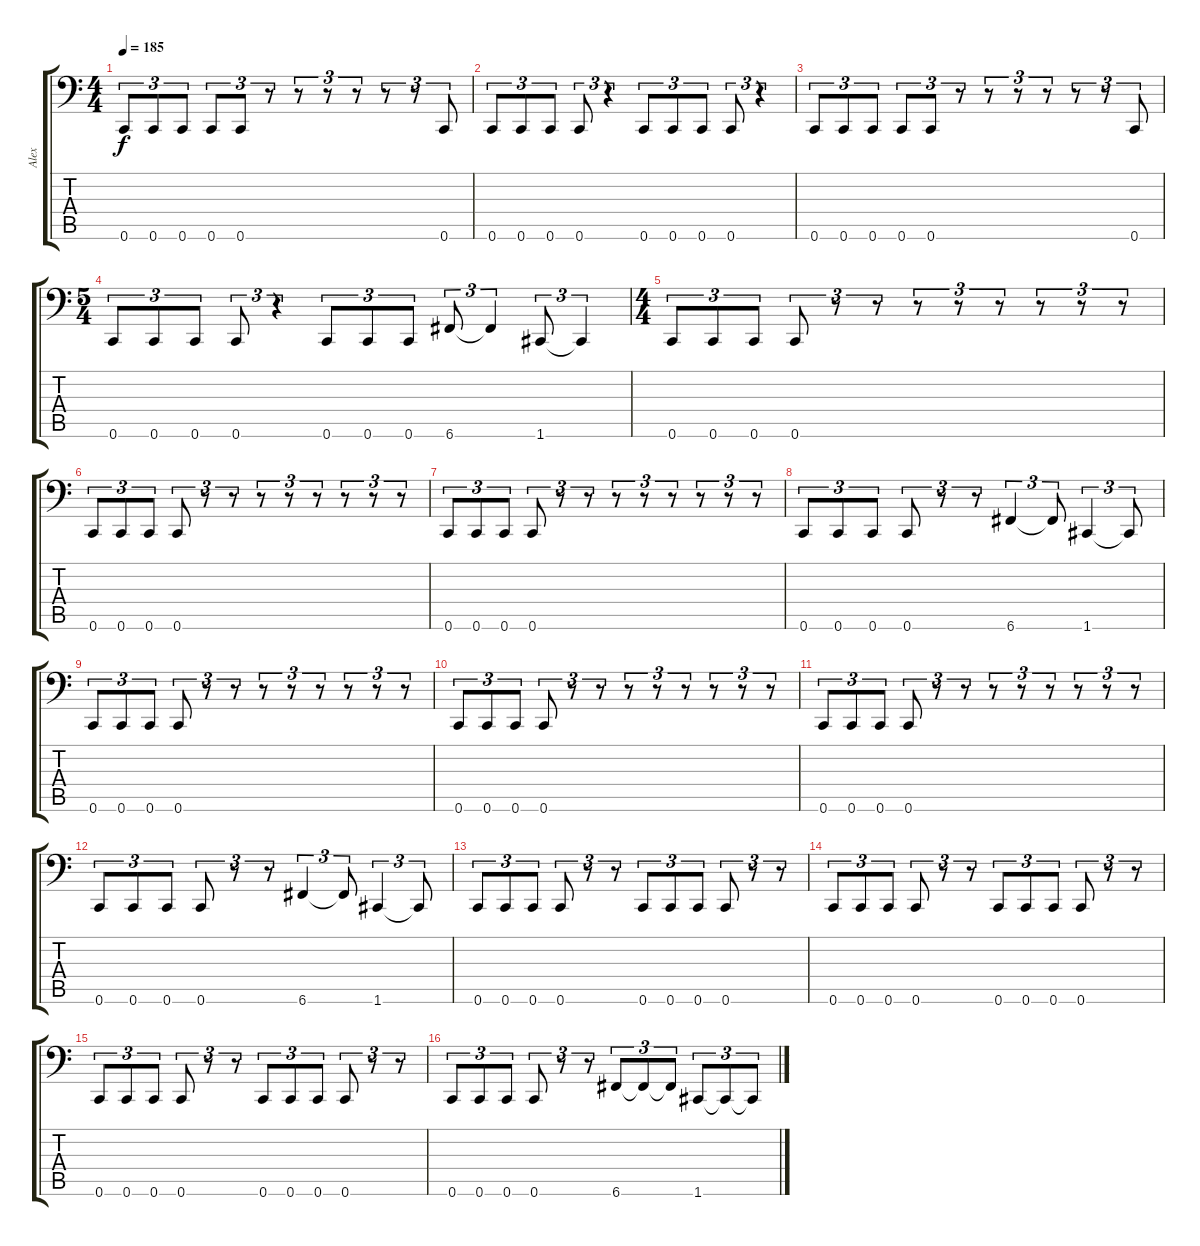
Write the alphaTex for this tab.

\track ("Alex" "Alex") {instrument slapbass1}
\staff {score tabs}
\tuning (D3 A2 F2 C2 G1 C1) {hide}
\ts (4 4)
\tempo 185
\clef f4
\ks c
0.6.8{tu (3 2) dy f} 0.6.8{tu (3 2)} 0.6.8{tu (3 2)} 0.6.8{tu (3 2)} 0.6.8{tu (3 2)} r.8{tu (3 2)} r.8{tu (3 2)} r.8{tu (3 2)} r.8{tu (3 2)} r.8{tu (3 2)} r.8{tu (3 2)} 0.6.8{tu (3 2)} |
0.6.8{tu (3 2)} 0.6.8{tu (3 2)} 0.6.8{tu (3 2)} 0.6.8{tu (3 2)} r.4{tu (3 2)} 0.6.8{tu (3 2)} 0.6.8{tu (3 2)} 0.6.8{tu (3 2)} 0.6.8{tu (3 2)} r.4{tu (3 2)} |
0.6.8{tu (3 2)} 0.6.8{tu (3 2)} 0.6.8{tu (3 2)} 0.6.8{tu (3 2)} 0.6.8{tu (3 2)} r.8{tu (3 2)} r.8{tu (3 2)} r.8{tu (3 2)} r.8{tu (3 2)} r.8{tu (3 2)} r.8{tu (3 2)} 0.6.8{tu (3 2)} |
\ts (5 4)
0.6.8{tu (3 2)} 0.6.8{tu (3 2)} 0.6.8{tu (3 2)} 0.6.8{tu (3 2)} r.4{tu (3 2)} 0.6.8{tu (3 2)} 0.6.8{tu (3 2)} 0.6.8{tu (3 2)} 6.6.8{tu (3 2)} 6.6{t}.4{tu (3 2)} 1.6.8{tu (3 2)} 1.6{t}.4{tu (3 2)} |
\ts (4 4)
0.6.8{tu (3 2)} 0.6.8{tu (3 2)} 0.6.8{tu (3 2)} 0.6.8{tu (3 2)} r.8{tu (3 2)} r.8{tu (3 2)} r.8{tu (3 2)} r.8{tu (3 2)} r.8{tu (3 2)} r.8{tu (3 2)} r.8{tu (3 2)} r.8{tu (3 2)} |
0.6.8{tu (3 2)} 0.6.8{tu (3 2)} 0.6.8{tu (3 2)} 0.6.8{tu (3 2)} r.8{tu (3 2)} r.8{tu (3 2)} r.8{tu (3 2)} r.8{tu (3 2)} r.8{tu (3 2)} r.8{tu (3 2)} r.8{tu (3 2)} r.8{tu (3 2)} |
0.6.8{tu (3 2)} 0.6.8{tu (3 2)} 0.6.8{tu (3 2)} 0.6.8{tu (3 2)} r.8{tu (3 2)} r.8{tu (3 2)} r.8{tu (3 2)} r.8{tu (3 2)} r.8{tu (3 2)} r.8{tu (3 2)} r.8{tu (3 2)} r.8{tu (3 2)} |
0.6.8{tu (3 2)} 0.6.8{tu (3 2)} 0.6.8{tu (3 2)} 0.6.8{tu (3 2)} r.8{tu (3 2)} r.8{tu (3 2)} 6.6.4{tu (3 2)} 6.6{t}.8{tu (3 2)} 1.6.4{tu (3 2)} 1.6{t}.8{tu (3 2)} |
0.6.8{tu (3 2)} 0.6.8{tu (3 2)} 0.6.8{tu (3 2)} 0.6.8{tu (3 2)} r.8{tu (3 2)} r.8{tu (3 2)} r.8{tu (3 2)} r.8{tu (3 2)} r.8{tu (3 2)} r.8{tu (3 2)} r.8{tu (3 2)} r.8{tu (3 2)} |
0.6.8{tu (3 2)} 0.6.8{tu (3 2)} 0.6.8{tu (3 2)} 0.6.8{tu (3 2)} r.8{tu (3 2)} r.8{tu (3 2)} r.8{tu (3 2)} r.8{tu (3 2)} r.8{tu (3 2)} r.8{tu (3 2)} r.8{tu (3 2)} r.8{tu (3 2)} |
0.6.8{tu (3 2)} 0.6.8{tu (3 2)} 0.6.8{tu (3 2)} 0.6.8{tu (3 2)} r.8{tu (3 2)} r.8{tu (3 2)} r.8{tu (3 2)} r.8{tu (3 2)} r.8{tu (3 2)} r.8{tu (3 2)} r.8{tu (3 2)} r.8{tu (3 2)} |
0.6.8{tu (3 2)} 0.6.8{tu (3 2)} 0.6.8{tu (3 2)} 0.6.8{tu (3 2)} r.8{tu (3 2)} r.8{tu (3 2)} 6.6.4{tu (3 2)} 6.6{t}.8{tu (3 2)} 1.6.4{tu (3 2)} 1.6{t}.8{tu (3 2)} |
0.6.8{tu (3 2)} 0.6.8{tu (3 2)} 0.6.8{tu (3 2)} 0.6.8{tu (3 2)} r.8{tu (3 2)} r.8{tu (3 2)} 0.6.8{tu (3 2)} 0.6.8{tu (3 2)} 0.6.8{tu (3 2)} 0.6.8{tu (3 2)} r.8{tu (3 2)} r.8{tu (3 2)} |
0.6.8{tu (3 2)} 0.6.8{tu (3 2)} 0.6.8{tu (3 2)} 0.6.8{tu (3 2)} r.8{tu (3 2)} r.8{tu (3 2)} 0.6.8{tu (3 2)} 0.6.8{tu (3 2)} 0.6.8{tu (3 2)} 0.6.8{tu (3 2)} r.8{tu (3 2)} r.8{tu (3 2)} |
0.6.8{tu (3 2)} 0.6.8{tu (3 2)} 0.6.8{tu (3 2)} 0.6.8{tu (3 2)} r.8{tu (3 2)} r.8{tu (3 2)} 0.6.8{tu (3 2)} 0.6.8{tu (3 2)} 0.6.8{tu (3 2)} 0.6.8{tu (3 2)} r.8{tu (3 2)} r.8{tu (3 2)} |
0.6.8{tu (3 2)} 0.6.8{tu (3 2)} 0.6.8{tu (3 2)} 0.6.8{tu (3 2)} r.8{tu (3 2)} r.8{tu (3 2)} 6.6.8{tu (3 2)} 6.6{t}.8{tu (3 2)} 6.6{t}.8{tu (3 2)} 1.6.8{tu (3 2)} 1.6{t}.8{tu (3 2)} 1.6{t}.8{tu (3 2)}
